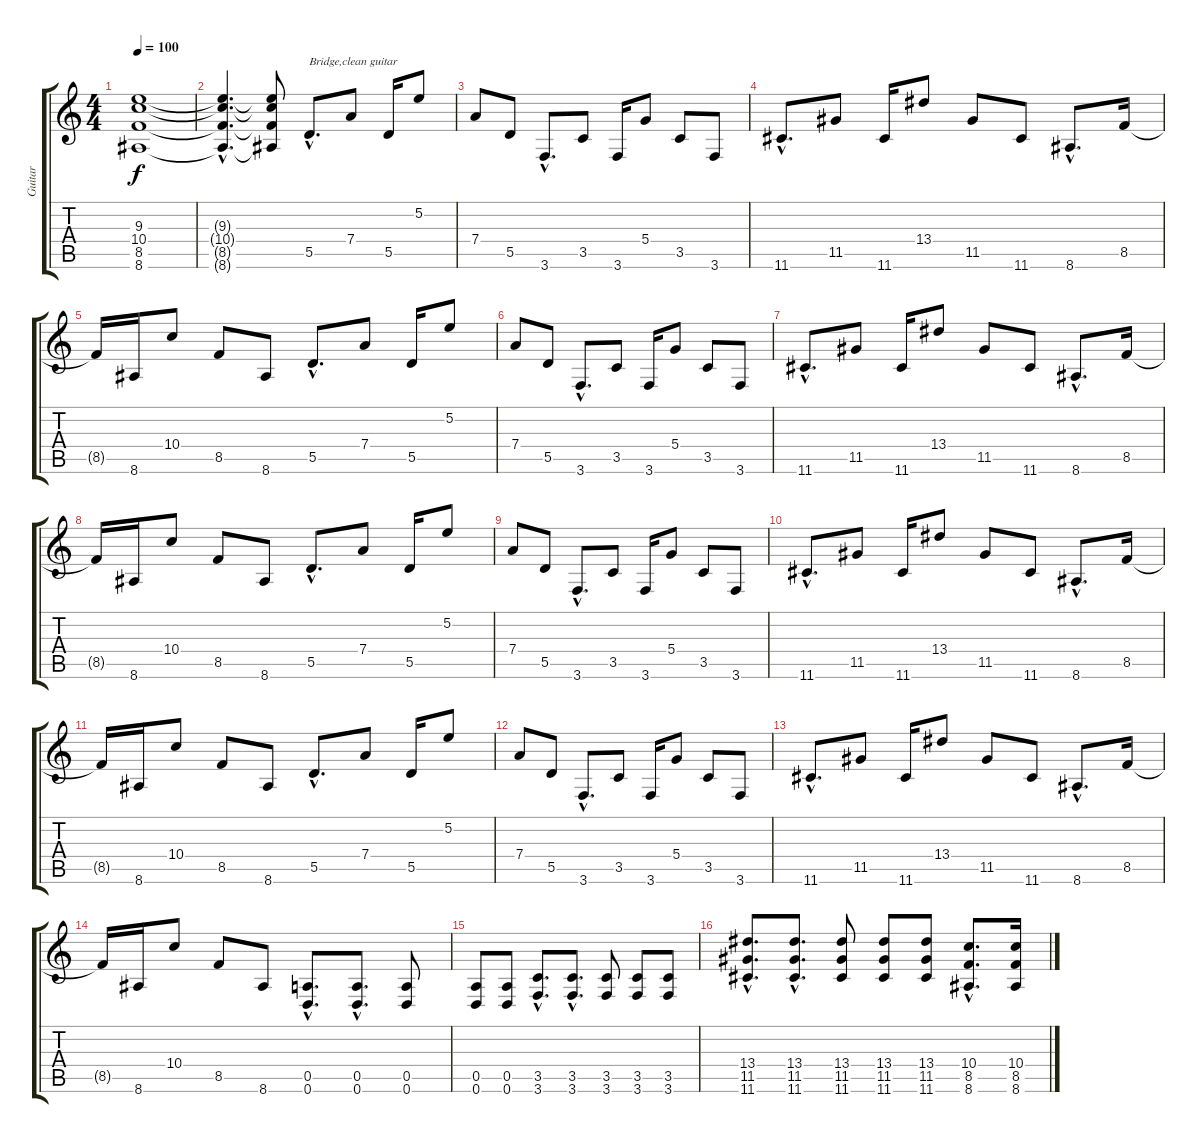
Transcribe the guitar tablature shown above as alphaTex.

\track ("Guitar" "Guitar") {instrument distortionguitar}
\staff {score tabs}
\tuning (E4 B3 G3 D3 A2 D2) {hide}
\ts (4 4)
\tempo 100
\clef g2
\ks c
(9.3 10.4 8.5 8.6).1{dy f} |
(9.3{hac t} 10.4{hac t} 8.5{hac t} 8.6{hac t}).4{d} (9.3{t} 10.4{t} 8.5{t} 8.6{t}).8 5.5{hac}.8{d txt "Bridge,clean guitar" instrument electricguitarclean} 7.4.8 5.5.16 5.2.8 |
7.4.8 5.5.8 3.6{hac}.8{d} 3.5.8 3.6.16 5.4.8 3.5.8 3.6.8 |
11.6{hac}.8{d} 11.5.8 11.6.16 13.4.8 11.5.8 11.6.8 8.6{hac}.8{d} 8.5.16 |
8.5{t}.16 8.6.16 10.4.8 8.5.8 8.6.8 5.5{hac}.8{d} 7.4.8 5.5.16 5.2.8 |
7.4.8 5.5.8 3.6{hac}.8{d} 3.5.8 3.6.16 5.4.8 3.5.8 3.6.8 |
11.6{hac}.8{d} 11.5.8 11.6.16 13.4.8 11.5.8 11.6.8 8.6{hac}.8{d} 8.5.16 |
8.5{t}.16 8.6.16 10.4.8 8.5.8 8.6.8 5.5{hac}.8{d} 7.4.8 5.5.16 5.2.8 |
7.4.8 5.5.8 3.6{hac}.8{d} 3.5.8 3.6.16 5.4.8 3.5.8 3.6.8 |
11.6{hac}.8{d} 11.5.8 11.6.16 13.4.8 11.5.8 11.6.8 8.6{hac}.8{d} 8.5.16 |
8.5{t}.16 8.6.16 10.4.8 8.5.8 8.6.8 5.5{hac}.8{d} 7.4.8 5.5.16 5.2.8 |
7.4.8 5.5.8 3.6{hac}.8{d} 3.5.8 3.6.16 5.4.8 3.5.8 3.6.8 |
11.6{hac}.8{d} 11.5.8 11.6.16 13.4.8 11.5.8 11.6.8 8.6{hac}.8{d} 8.5.16 |
8.5{t}.16 8.6.16 10.4.8 8.5.8 8.6.8 (0.5{hac} 0.6{hac}).8{d instrument distortionguitar} (0.5{hac} 0.6{hac}).8{d} (0.5 0.6).8 |
(0.5 0.6).8 (0.5 0.6).8 (3.5{hac} 3.6{hac}).8{d} (3.5{hac} 3.6{hac}).8{d} (3.5 3.6).8 (3.5 3.6).8 (3.5 3.6).8 |
(13.4{hac} 11.5{hac} 11.6{hac}).8{d} (13.4{hac} 11.5{hac} 11.6{hac}).8{d} (13.4 11.5 11.6).8 (13.4 11.5 11.6).8 (13.4 11.5 11.6).8 (10.4{hac} 8.5{hac} 8.6{hac}).8{d} (10.4 8.5 8.6).16
